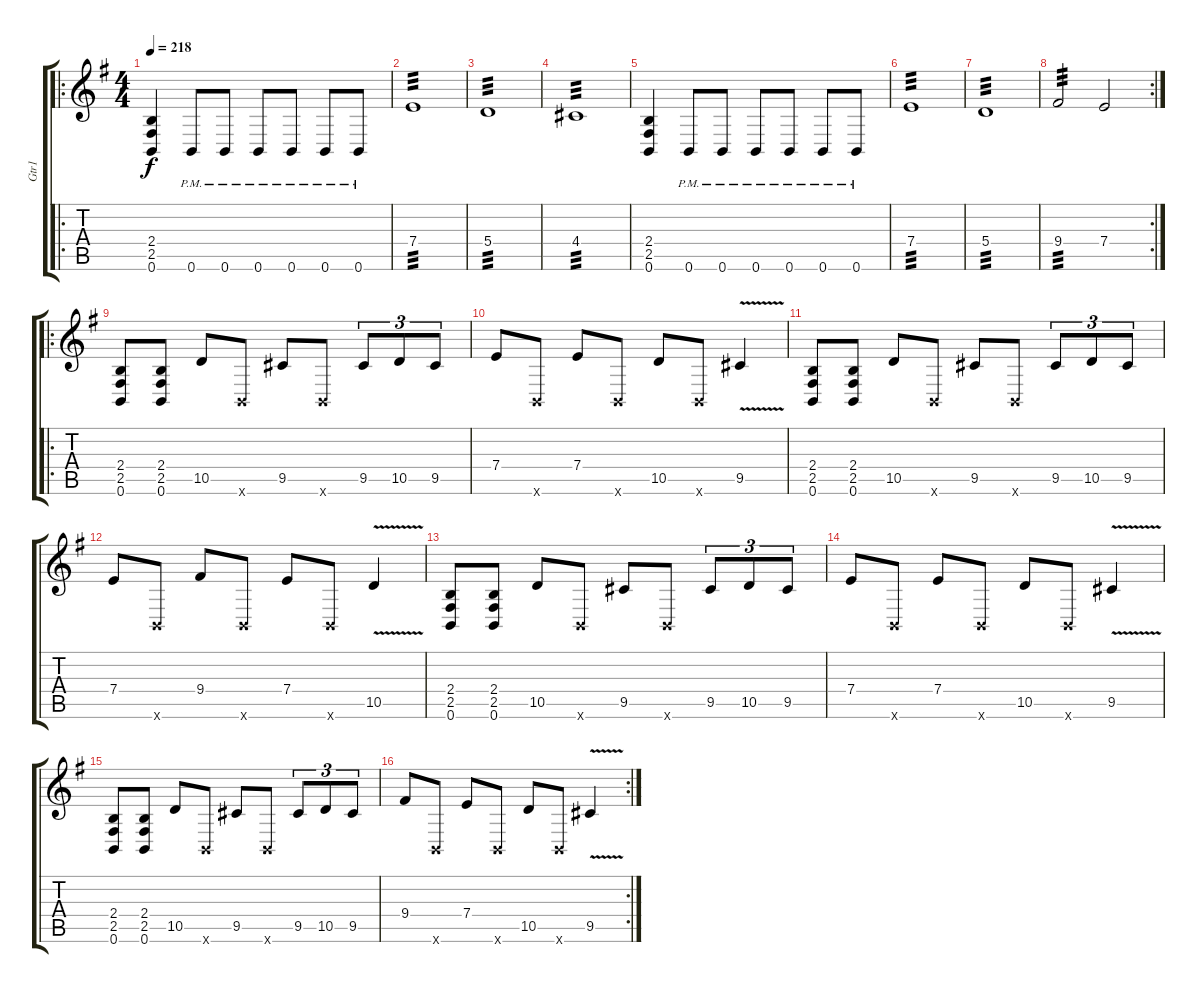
\track ("Gtr1" "Gtr1") {instrument overdrivenguitar}
\staff {score tabs}
\tuning (B3 Gb3 D3 A2 E2 B1) {hide}
\ro
\ts (4 4)
\tempo 218
\clef g2
\ks g
(2.4 2.5 0.6).4{dy f} 0.6{pm}.8 0.6{pm}.8 0.6{pm}.8 0.6{pm}.8 0.6{pm}.8 0.6{pm}.8 |
7.4.1{tp 3} |
5.4.1{tp 3} |
4.4.1{tp 3} |
(2.4 2.5 0.6).4 0.6{pm}.8 0.6{pm}.8 0.6{pm}.8 0.6{pm}.8 0.6{pm}.8 0.6{pm}.8 |
7.4.1{tp 3} |
5.4.1{tp 3} |
\rc 2
9.4.2{tp 3} 7.4.2 |
\ro
(2.4 2.5 0.6).8 (2.4 2.5 0.6).8 10.5.8 0.6{x}.8 9.5.8 0.6{x}.8 9.5.8{tu (3 2)} 10.5.8{tu (3 2)} 9.5.8{tu (3 2)} |
7.4.8 0.6{x}.8 7.4.8 0.6{x}.8 10.5.8 0.6{x}.8 9.5{v}.4 |
(2.4 2.5 0.6).8 (2.4 2.5 0.6).8 10.5.8 0.6{x}.8 9.5.8 0.6{x}.8 9.5.8{tu (3 2)} 10.5.8{tu (3 2)} 9.5.8{tu (3 2)} |
7.4.8 0.6{x}.8 9.4.8 0.6{x}.8 7.4.8 0.6{x}.8 10.5{v}.4 |
(2.4 2.5 0.6).8 (2.4 2.5 0.6).8 10.5.8 0.6{x}.8 9.5.8 0.6{x}.8 9.5.8{tu (3 2)} 10.5.8{tu (3 2)} 9.5.8{tu (3 2)} |
7.4.8 0.6{x}.8 7.4.8 0.6{x}.8 10.5.8 0.6{x}.8 9.5{v}.4 |
(2.4 2.5 0.6).8 (2.4 2.5 0.6).8 10.5.8 0.6{x}.8 9.5.8 0.6{x}.8 9.5.8{tu (3 2)} 10.5.8{tu (3 2)} 9.5.8{tu (3 2)} |
\rc 2
9.4.8 0.6{x}.8 7.4.8 0.6{x}.8 10.5.8 0.6{x}.8 9.5{v}.4
